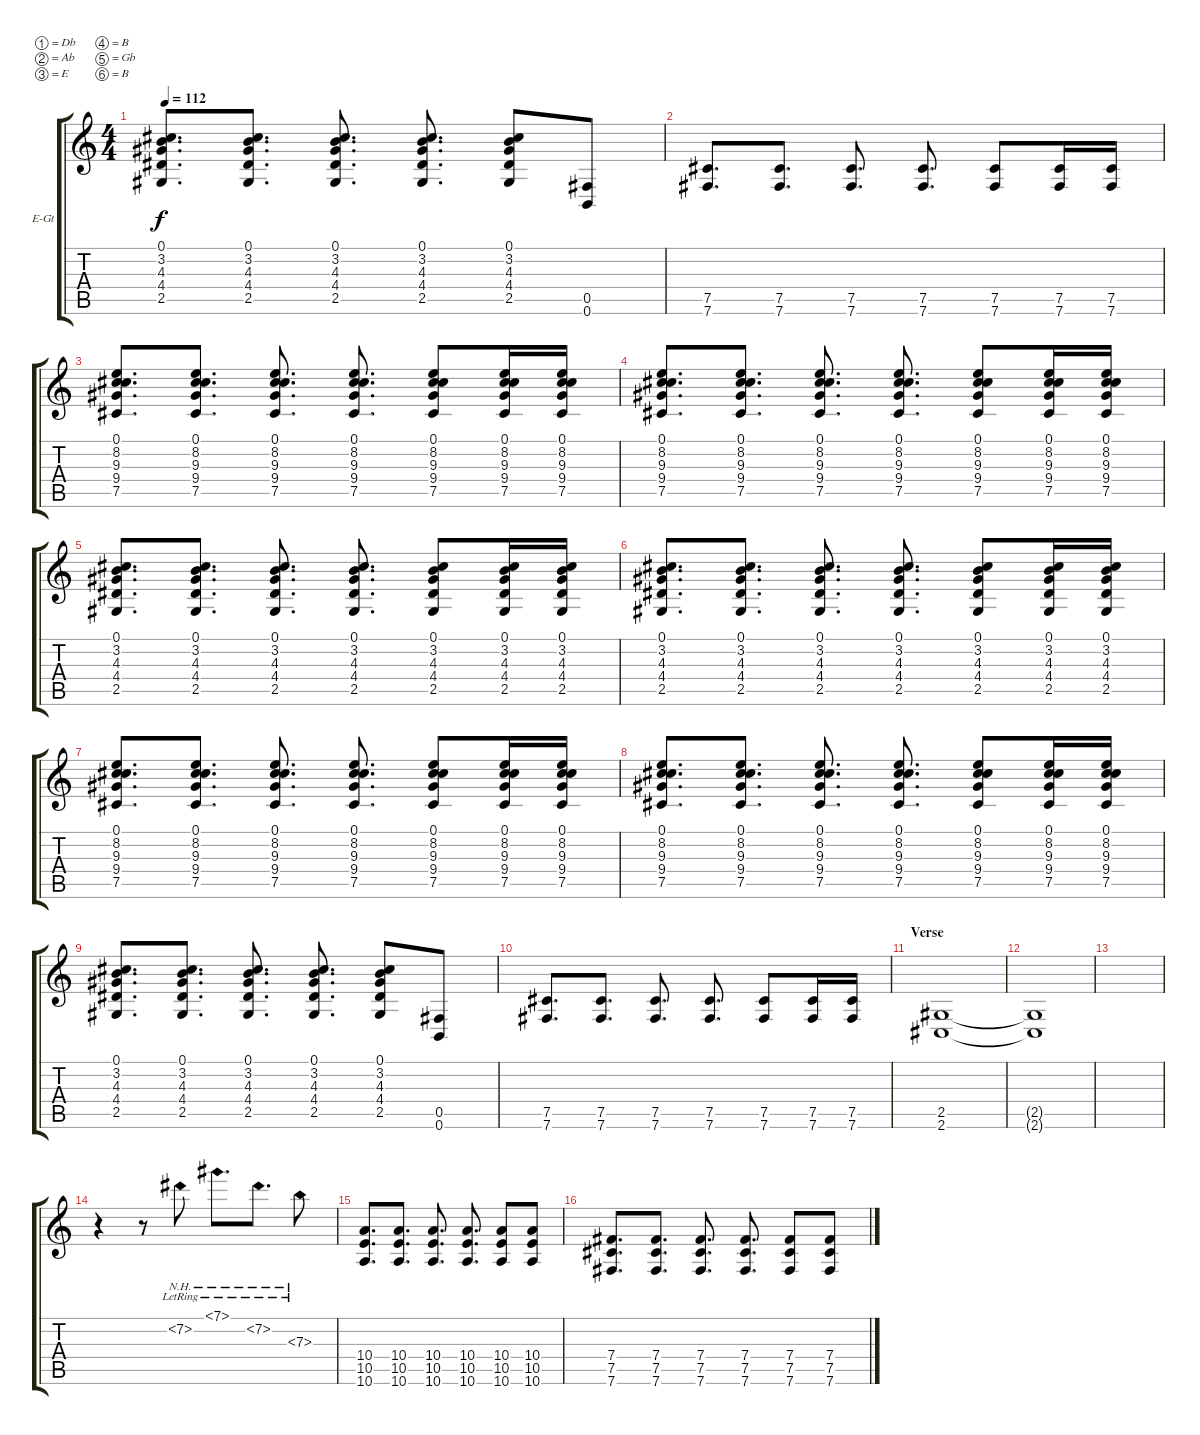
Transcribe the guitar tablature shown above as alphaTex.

\defaultSystemsLayout 4
\bracketExtendMode groupsimilarinstruments
\firstSystemTrackNameOrientation horizontal
\otherSystemsTrackNameOrientation horizontal
\track ("Рубен" "E-Gt") {instrument overdrivenguitar}
\staff {score tabs}
\tuning (Db4 Ab3 E3 B2 Gb2 B1)
\ts (4 4)
\tempo 112
\clef g2
\ks c
(2.5 4.4 4.3 3.2 0.1).8{d dy f} (2.5 4.4 4.3 3.2 0.1).8{d} (2.5 4.4 4.3 3.2 0.1).8{d} (2.5 4.4 4.3 3.2 0.1).8{d} (2.5 4.4 4.3 3.2 0.1).8 (0.5 0.6).8 |
(7.5 7.6).8{d} (7.5 7.6).8{d} (7.5 7.6).8{d} (7.5 7.6).8{d} (7.5 7.6).8 (7.5 7.6).16 (7.5 7.6).16 |
(7.5 9.4 9.3 8.2 0.1).8{d} (7.5 9.4 9.3 8.2 0.1).8{d} (7.5 9.4 9.3 8.2 0.1).8{d} (7.5 9.4 9.3 8.2 0.1).8{d} (7.5 9.4 9.3 8.2 0.1).8 (7.5 9.4 9.3 8.2 0.1).16 (7.5 9.4 9.3 8.2 0.1).16 |
(7.5 9.4 9.3 8.2 0.1).8{d} (7.5 9.4 9.3 8.2 0.1).8{d} (7.5 9.4 9.3 8.2 0.1).8{d} (7.5 9.4 9.3 8.2 0.1).8{d} (7.5 9.4 9.3 8.2 0.1).8 (7.5 9.4 9.3 8.2 0.1).16 (7.5 9.4 9.3 8.2 0.1).16 |
(2.5 4.4 4.3 3.2 0.1).8{d} (2.5 4.4 4.3 3.2 0.1).8{d} (2.5 4.4 4.3 3.2 0.1).8{d} (2.5 4.4 4.3 3.2 0.1).8{d} (2.5 4.4 4.3 3.2 0.1).8 (2.5 4.4 4.3 3.2 0.1).16 (2.5 4.4 4.3 3.2 0.1).16 |
(2.5 4.4 4.3 3.2 0.1).8{d} (2.5 4.4 4.3 3.2 0.1).8{d} (2.5 4.4 4.3 3.2 0.1).8{d} (2.5 4.4 4.3 3.2 0.1).8{d} (2.5 4.4 4.3 3.2 0.1).8 (2.5 4.4 4.3 3.2 0.1).16 (2.5 4.4 4.3 3.2 0.1).16 |
(7.5 9.4 9.3 8.2 0.1).8{d} (7.5 9.4 9.3 8.2 0.1).8{d} (7.5 9.4 9.3 8.2 0.1).8{d} (7.5 9.4 9.3 8.2 0.1).8{d} (7.5 9.4 9.3 8.2 0.1).8 (7.5 9.4 9.3 8.2 0.1).16 (7.5 9.4 9.3 8.2 0.1).16 |
(7.5 9.4 9.3 8.2 0.1).8{d} (7.5 9.4 9.3 8.2 0.1).8{d} (7.5 9.4 9.3 8.2 0.1).8{d} (7.5 9.4 9.3 8.2 0.1).8{d} (7.5 9.4 9.3 8.2 0.1).8 (7.5 9.4 9.3 8.2 0.1).16 (7.5 9.4 9.3 8.2 0.1).16 |
(2.5 4.4 4.3 3.2 0.1).8{d} (2.5 4.4 4.3 3.2 0.1).8{d} (2.5 4.4 4.3 3.2 0.1).8{d} (2.5 4.4 4.3 3.2 0.1).8{d} (2.5 4.4 4.3 3.2 0.1).8 (0.5 0.6).8 |
(7.5 7.6).8{d} (7.5 7.6).8{d} (7.5 7.6).8{d} (7.5 7.6).8{d} (7.5 7.6).8 (7.5 7.6).16 (7.5 7.6).16 |
\section ("" "Verse")
(2.6 2.5).1 |
(2.6{t} 2.5{t}).1 |
|
r.4 r.8 7.2{nh lr}.8 7.1{nh lr}.8{d} 7.2{nh lr}.8{d} 7.3{nh lr}.8 |
(10.6 10.5 10.4).8{d} (10.6 10.5 10.4).8{d} (10.6 10.5 10.4).8{d} (10.6 10.5 10.4).8{d} (10.6 10.5 10.4).8 (10.6 10.5 10.4).8 |
(7.6 7.5 7.4).8{d} (7.6 7.5 7.4).8{d} (7.6 7.5 7.4).8{d} (7.6 7.5 7.4).8{d} (7.6 7.5 7.4).8 (7.6 7.5 7.4).8
